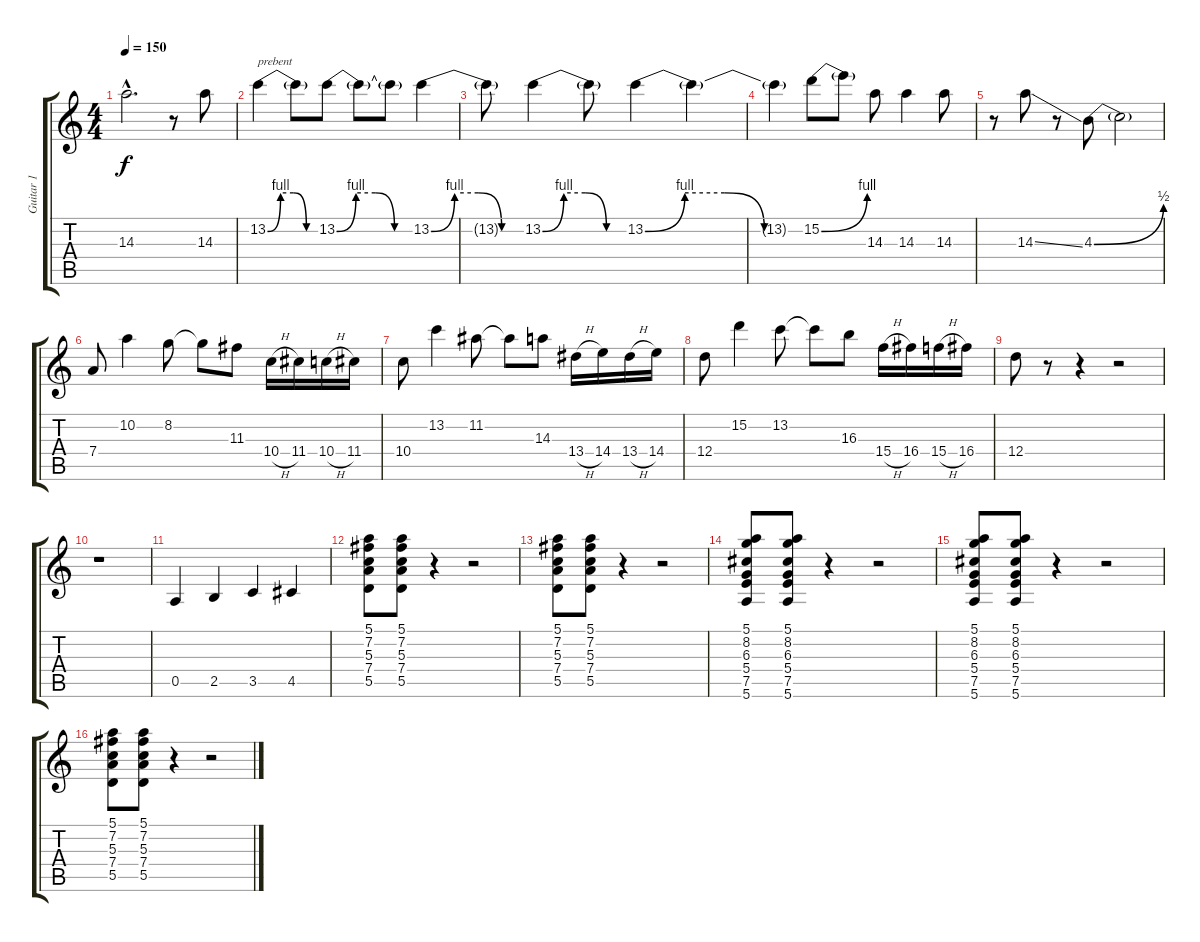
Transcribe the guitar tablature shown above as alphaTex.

\track ("Guitar 1" "Guitar 1") {instrument overdrivenguitar}
\staff {score tabs}
\tuning (E4 B3 G3 D3 A2 E2) {hide}
\ts (4 4)
\tempo 150
\clef g2
\ks c
14.3{hac t}.2{d dy f} r.8 14.3.8 |
13.2{be (custom 0 0 15 4 30 4 45 0 60 0)}.4{txt "prebent"} 13.2{t}.8 13.2{be (custom 0 0 15 4 30 4 45 0 60 0)}.8 13.2{t}.8 13.2{t}.8 13.2{be (custom 0 0 15 4 30 4 45 0 60 0)}.4 |
13.2{t}.8 13.2{be (custom 0 0 15 4 30 4 45 0 60 0)}.4 13.2{t}.8 13.2{be (custom 0 0 15 4 30 4 45 0 60 0)}.4 13.2{t}.4 |
13.2{t}.4 15.2{be (bend 0 0 60 4)}.8 15.2{t}.8 14.3.8 14.3.4 14.3.8 |
r.8 14.3{ss}.8 r.8 4.3{be (bend 0 0 60 2)}.8 4.3{t}.2 |
7.4.8 10.2.4 8.2.8 8.2{t}.8 11.3.8 10.4{h}.16 11.4.16 10.4{h}.16 11.4.16 |
10.4.8 13.2.4 11.2.8 11.2{t}.8 14.3.8 13.4{h}.16 14.4.16 13.4{h}.16 14.4.16 |
12.4.8 15.2.4 13.2.8 13.2{t}.8 16.3.8 15.4{h}.16 16.4.16 15.4{h}.16 16.4.16 |
12.4.8 r.8 r.4 r.2 |
r.1 |
0.5.4 2.5.4 3.5.4 4.5.4 |
(5.1 7.2 5.3 7.4 5.5).8 (5.1 7.2 5.3 7.4 5.5).8 r.4 r.2 |
(5.1 7.2 5.3 7.4 5.5).8 (5.1 7.2 5.3 7.4 5.5).8 r.4 r.2 |
(5.1 8.2 6.3 5.4 7.5 5.6).8 (5.1 8.2 6.3 5.4 7.5 5.6).8 r.4 r.2 |
(5.1 8.2 6.3 5.4 7.5 5.6).8 (5.1 8.2 6.3 5.4 7.5 5.6).8 r.4 r.2 |
(5.1 7.2 5.3 7.4 5.5).8 (5.1 7.2 5.3 7.4 5.5).8 r.4 r.2
